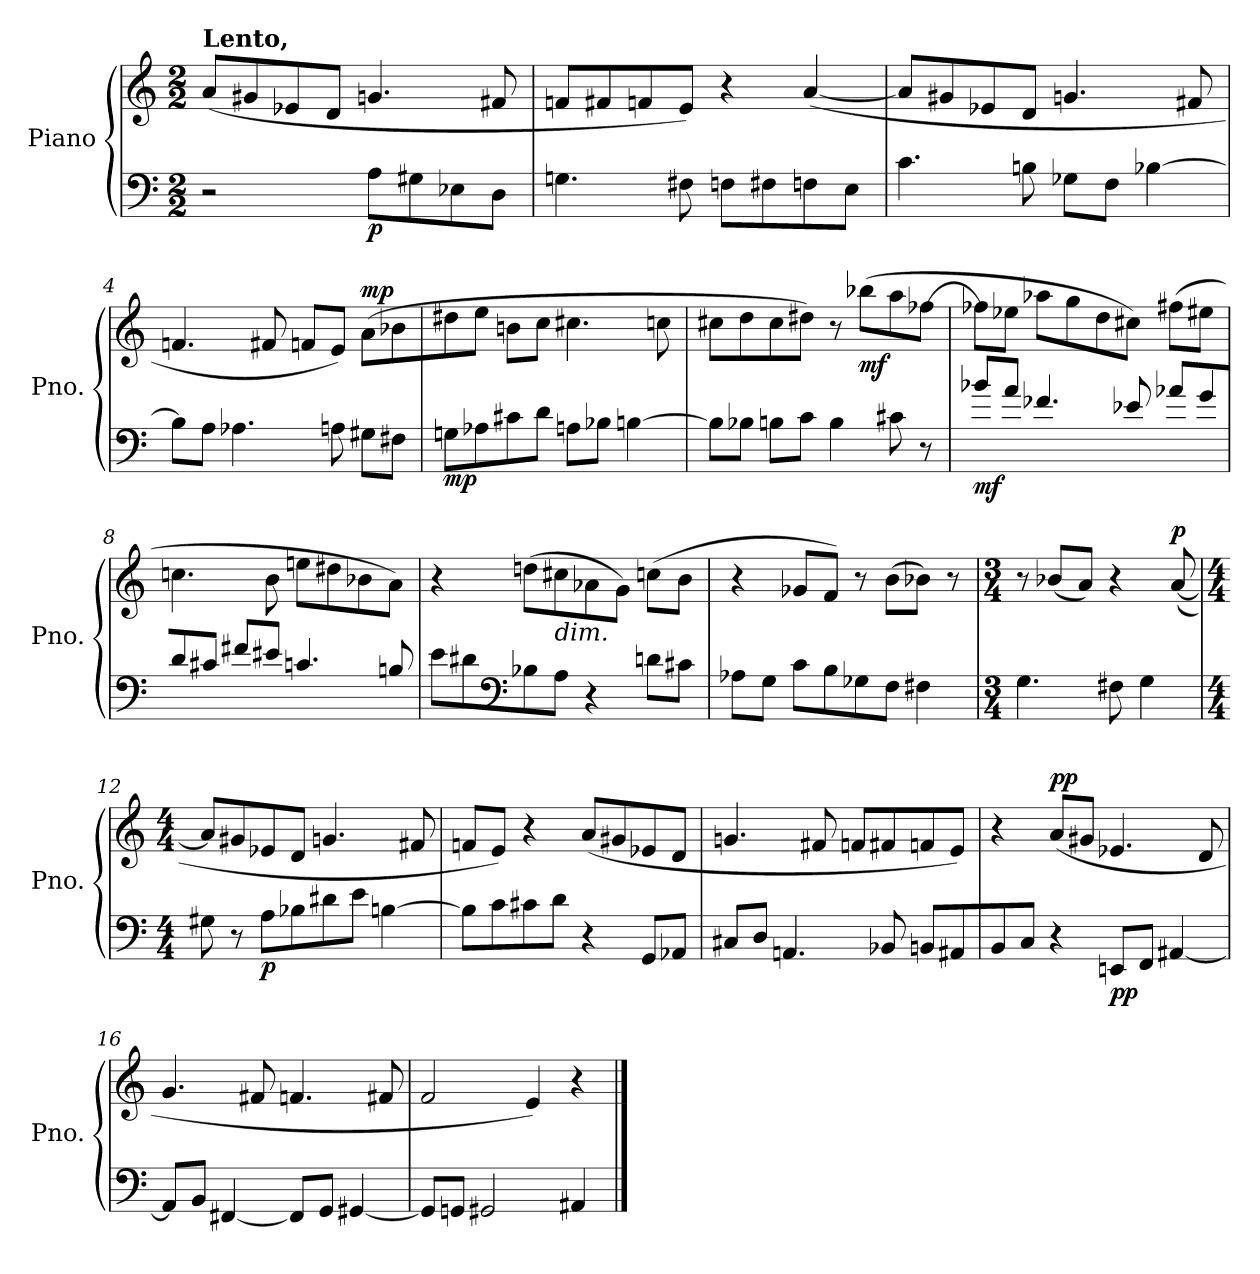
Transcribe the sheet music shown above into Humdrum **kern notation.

**kern	**kern	**dynam
*part1	*part1	*part1
*staff2	*staff1	*staff1/2
*I"Piano	*	*
*I'Pno.	*	*
*clefF4	*clefG2	*
*k[]	*k[]	*
*M2/2	*M2/2	*
*MM71	*MM71	*
=1	=1	=1
!	!LO:TX:a:B:t=Lento,	!
!	!	!LO:DY:b
!	!	!LO:DY:n=1:b
2r	(<8a/L	p other-dynamics
.	8g#X/	.
.	8e-X/	.
.	8d/J	.
!	!	!LO:DY:n=2:b=2
8A\L	4.gn/	p
8G#X\	.	.
8E-X\	.	.
8D\J	8f#X/	.
=2	=2	=2
4.Gn\	8fn/L	.
.	8f#X/	.
.	8fn/	.
8F#X\	8e/J)	.
8Fn\L	4r	.
8F#X\	.	.
8Fn\	(<[4a/	.
8E\J	.	.
=3	=3	=3
4.c\	8a/L]	.
.	8g#X/	.
.	8e-X/	.
8Bn\	8d/J	.
8G-X\L	4.gn/	.
8F\J	.	.
[4B-X\	.	.
.	8f#X/	.
=4	=4	=4
8B-\L]	4.fn/	.
8A\J	.	.
4.A-X\	.	.
.	8f#X/	.
.	8fn/L	.
8An\	8e/J)	.
!	!	!LO:DY:a
8G#X\L	(>8a\L	mp
8F#X\J	8b-X\	.
=5	=5	=5
!	!	!LO:DY:b=2
8Gn\L	8dd#X\	mp
8A-X\	8ee\J	.
8c#X\	8bn\L	.
8d\J	8cc\J	.
8An\L	4.cc#X\	.
8B-X\J	.	.
[4Bn\	.	.
.	8ccn\	.
=6	=6	=6
8B\L]	8cc#X\L	.
8B-X\J	8dd\	.
8Bn\L	8cc#\	.
8c\J	8dd#X\J)	.
4B\	8r	.
!	!	!LO:DY:b
.	(>8bb-X\L	mf
8c#X\	8aa\	.
8r	[8ff-X\J	.
=7	=7	=7
!	!	!LO:DY:b=2
8b-X/L	8ff-X\L]	mf
8a/J	8ee-X\J	.
4.f-X/	8aa-X\L	.
.	8gg\	.
.	8dd\	.
8e-X/	8cc#X\J)	.
8a-X/L	(>8ff#X\L	.
8g/	8ee#X\J	.
=8	=8	=8
8d/	4.ccn\	.
8c#X/J	.	.
8f#X/L	.	.
8e#X/J	8b\	.
4.cn/	8een\L	.
.	8dd#X\	.
.	8b-X\	.
8Bn/	8a\J)	.
=9	=9	=9
8e\L	4r	.
8d#X\	.	.
*clefF4	*	*
8B-X\	(>8ddn\L	.
!	!LO:TX:b:i:t=dim.	!
8A\J	8cc#X\	.
4r	8a-X\	.
.	8g\J)	.
8dn\L	(<8ccn\L	.
8c#X\J	8b\J	.
=10	=10	=10
8A-X\L	4r	.
8G\J	.	.
8c\L	8g-X/L	.
8B\	8f/J)	.
8G-X\	8r	.
8F\J	(>8b\L	.
4F#X\	8b-X\J)	.
.	8r	.
=11	=11	=11
*M3/4	*M3/4	*
4.G\	8r	.
.	(<8b-X/L	.
.	8a/J)	.
8F#X\	4r	.
4G\	.	.
!	!	!LO:DY:a
.	(<[8a/	p
=12	=12	=12
*M4/4	*M4/4	*
8G#X\	8a/L]	.
8r	8g#X/	.
!	!	!LO:DY:b=2
8A\L	8e-X/	p
8B-X\	8d/J	.
8d#X\	4.gn/	.
8e\J	.	.
[4Bn\	.	.
.	8f#X/	.
=13	=13	=13
8B\L]	8fn/L	.
8c\	8e/J)	.
8c#X\	4r	.
8d\J	.	.
!	!	!LO:DY:a
!	!	!LO:DY:n=1:a
4r	(<8a/L	other-dynamics p
.	8g#X/	.
!	!	!LO:DY:n=2:b=2
!	!	!LO:DY:n=3:b=2
8GG/L	8e-X/	other-dynamics p
8AA-X/J	8d/J	.
=14	=14	=14
8C#X/L	4.gn/	.
8D/J	.	.
4.AAn/	.	.
.	8f#X/	.
.	8fn/L	.
8BB-X/	8f#X/	.
8BBn/L	8fn/	.
8AA#X/	8e/J)	.
=15	=15	=15
8BB/	4r	.
8C/J	.	.
!	!	!LO:DY:a
4r	(<8a/L	pp
.	8g#X/J	.
!	!	!LO:DY:b=2
8EEn/L	4.e-X/	pp
8FF/J	.	.
[4AA#X/	.	.
.	8d/	.
=16	=16	=16
8AA#/L]	4.g/	.
8BB/J	.	.
[4FF#X/	.	.
.	8f#X/	.
8FF#/L]	4.fn/	.
8GG/J	.	.
*	*MM67	*
[4GG#X/	.	.
.	8f#X/	.
=17	=17	=17
8GG#/L]	2f/	.
*	*MM60	*
8GGn/J	.	.
2GG#X/	.	.
*	*MM51	*
.	4e/)	.
*	*MM44	*
4AA#X/	4r	.
==	==	==
*-	*-	*-
